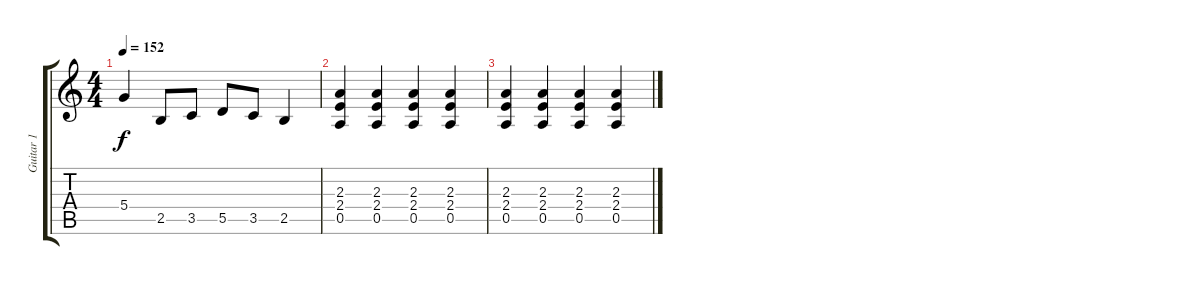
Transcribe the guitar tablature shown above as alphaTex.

\track ("Guitar 1" "Guitar 1") {instrument distortionguitar}
\staff {score tabs}
\tuning (E4 B3 G3 D3 A2 E2) {hide}
\ts (4 4)
\tempo 152
\clef g2
\ks c
5.4{t}.4{dy f} 2.5.8 3.5.8 5.5.8 3.5.8 2.5.4 |
(2.3 2.4 0.5).4 (2.3 2.4 0.5).4{volume 0} (2.3 2.4 0.5).4 (2.3 2.4 0.5).4 |
(2.3 2.4 0.5).4 (2.3 2.4 0.5).4 (2.3 2.4 0.5).4 (2.3 2.4 0.5).4
